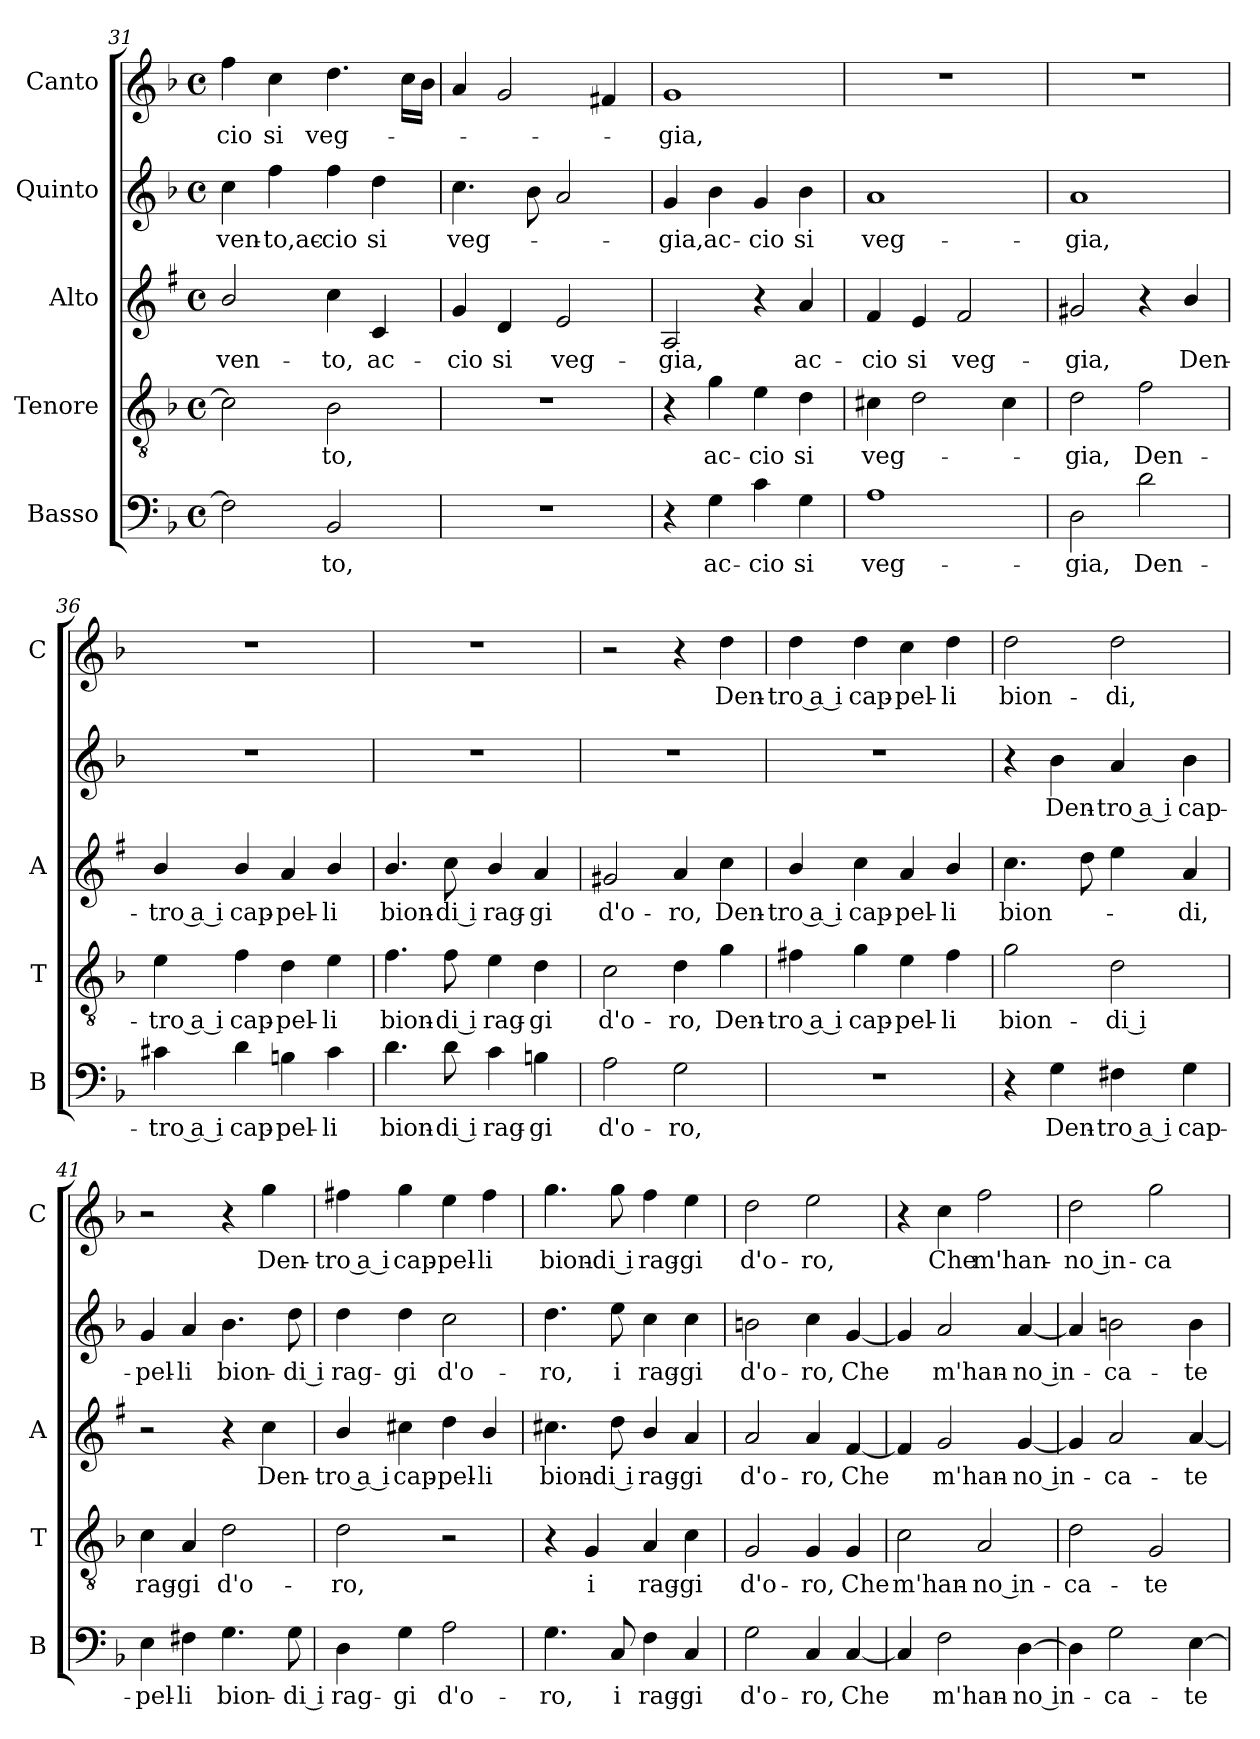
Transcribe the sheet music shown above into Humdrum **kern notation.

**kern	**text	**kern	**text	**kern	**text	**kern	**text	**kern	**text
*part5	*part5	*part4	*part4	*part3	*part3	*part2	*part2	*part1	*part1
*staff5	*staff5	*staff4	*staff4	*staff3	*staff3	*staff2	*staff2	*staff1	*staff1
*I"Basso	*	*I"Tenore	*	*I"Alto	*	*I"Quinto	*	*I"Canto	*
*I'B	*	*I'T	*	*I'A	*	*	*	*I'C	*
!!LO:LB:g=z
*clefF4	*	*clefGv2	*	*clefG2	*	*clefG2	*	*clefG2	*
*	*	*	*	*ITrd1c2	*	*	*	*	*
*k[b-]	*	*k[b-]	*	*k[b-]	*	*k[b-]	*	*k[b-]	*
*F:	*	*F:	*	*F:	*	*F:	*	*F:	*
*M4/4	*	*M4/4	*	*M4/4	*	*M4/4	*	*M4/4	*
*met(c)	*	*met(c)	*	*met(c)	*	*met(c)	*	*met(c)	*
=31	=31	=31	=31	=31	=31	=31	=31	=31	=31
!	!	!	!	!	!LO:LY:b	!	!LO:LY:b	!	!LO:LY:b
2F\]	.	2c\]	.	2a/	ven-	4cc\	ven-	4ff\	-cio
!	!	!	!	!	!	!	!LO:LY:b	!	!LO:LY:b
.	.	.	.	.	.	4ff\	-to,ac-	4cc\	si
!	!LO:LY:b	!	!LO:LY:b	!	!LO:LY:b	!	!LO:LY:b	!	!LO:LY:b
2BB-/	-to,	2B-\	-to,	4b-\	-to,	4ff\	-cio	4.dd\	veg-
!	!	!	!	!	!LO:LY:b	!	!LO:LY:b	!	!
.	.	.	.	4B-/	ac-	4dd\	si	.	.
.	.	.	.	.	.	.	.	16cc\LL	.
.	.	.	.	.	.	.	.	16b-\JJ	.
=32	=32	=32	=32	=32	=32	=32	=32	=32	=32
!	!	!	!	!	!LO:LY:b	!	!LO:LY:b	!	!
1r	.	1r	.	4f/	-cio	4.cc\	veg-	4a/	.
!	!	!	!	!	!LO:LY:b	!	!	!	!
.	.	.	.	4c/	si	.	.	2g/	.
.	.	.	.	.	.	8b-\	.	.	.
!	!	!	!	!	!LO:LY:b	!	!	!	!
.	.	.	.	2d/	veg-	2a/	.	.	.
.	.	.	.	.	.	.	.	4f#X/	.
=33	=33	=33	=33	=33	=33	=33	=33	=33	=33
!	!	!	!	!	!LO:LY:b	!	!LO:LY:b	!	!LO:LY:b
4r	.	4r	.	2G/	-gia,	4g/	-gia,	1g	-gia,
!	!LO:LY:b	!	!LO:LY:b	!	!	!	!LO:LY:b	!	!
4G\	ac-	4g\	ac-	.	.	4b-\	ac-	.	.
!	!LO:LY:b	!	!LO:LY:b	!	!	!	!LO:LY:b	!	!
4c\	-cio	4e\	-cio	4r	.	4g/	-cio	.	.
!	!LO:LY:b	!	!LO:LY:b	!	!LO:LY:b	!	!LO:LY:b	!	!
4G\	si	4d\	si	4g/	ac-	4b-\	si	.	.
=34	=34	=34	=34	=34	=34	=34	=34	=34	=34
!	!LO:LY:b	!	!LO:LY:b	!	!LO:LY:b	!	!LO:LY:b	!	!
1A	veg-	4c#X\	veg-	4e/	-cio	1a	veg-	1r	.
!	!	!	!	!	!LO:LY:b	!	!	!	!
.	.	2d\	.	4d/	si	.	.	.	.
!	!	!	!	!	!LO:LY:b	!	!	!	!
.	.	.	.	2e/	veg-	.	.	.	.
.	.	4c#\	.	.	.	.	.	.	.
=35	=35	=35	=35	=35	=35	=35	=35	=35	=35
!	!LO:LY:b	!	!LO:LY:b	!	!LO:LY:b	!	!LO:LY:b	!	!
2D\	-gia,	2d\	-gia,	2f#X/	-gia,	1a	-gia,	1r	.
!	!LO:LY:b	!	!LO:LY:b	!	!	!	!	!	!
2d\	Den-	2f\	Den-	4r	.	.	.	.	.
!	!	!	!	!	!LO:LY:b	!	!	!	!
.	.	.	.	4a/	Den-	.	.	.	.
=36	=36	=36	=36	=36	=36	=36	=36	=36	=36
!	!LO:LY:b	!	!LO:LY:b	!	!LO:LY:b	!	!	!	!
4c#X\	-tro a i	4e\	-tro a i	4a/	-tro a i	1r	.	1r	.
!	!LO:LY:b	!	!LO:LY:b	!	!LO:LY:b	!	!	!	!
4d\	cap-	4f\	cap-	4a/	cap-	.	.	.	.
!	!LO:LY:b	!	!LO:LY:b	!	!LO:LY:b	!	!	!	!
4Bn\	-pel-	4d\	-pel-	4g/	-pel-	.	.	.	.
!	!LO:LY:b	!	!LO:LY:b	!	!LO:LY:b	!	!	!	!
4c#\	-li	4e\	-li	4a/	-li	.	.	.	.
=37	=37	=37	=37	=37	=37	=37	=37	=37	=37
!	!LO:LY:b	!	!LO:LY:b	!	!LO:LY:b	!	!	!	!
4.d\	bion-	4.f\	bion-	4.a/	bion-	1r	.	1r	.
!	!LO:LY:b	!	!LO:LY:b	!	!LO:LY:b	!	!	!	!
8d\	-di i	8f\	-di i	8b-\	-di i	.	.	.	.
!	!LO:LY:b	!	!LO:LY:b	!	!LO:LY:b	!	!	!	!
4c\	rag-	4e\	rag-	4a/	rag-	.	.	.	.
!	!LO:LY:b	!	!LO:LY:b	!	!LO:LY:b	!	!	!	!
4Bn\	-gi	4d\	-gi	4g/	-gi	.	.	.	.
!!LO:PB:g=z
=38	=38	=38	=38	=38	=38	=38	=38	=38	=38
!	!LO:LY:b	!	!LO:LY:b	!	!LO:LY:b	!	!	!	!
2A\	d'o-	2c\	d'o-	2f#X/	d'o-	1r	.	2r	.
!	!LO:LY:b	!	!LO:LY:b	!	!LO:LY:b	!	!	!	!
2G\	-ro,	4d\	-ro,	4g/	-ro,	.	.	4r	.
!	!	!	!LO:LY:b	!	!LO:LY:b	!	!	!	!LO:LY:b
.	.	4g\	Den-	4b-\	Den-	.	.	4dd\	Den-
=39	=39	=39	=39	=39	=39	=39	=39	=39	=39
!	!	!	!LO:LY:b	!	!LO:LY:b	!	!	!	!LO:LY:b
1r	.	4f#X\	-tro a i	4a/	-tro a i	1r	.	4dd\	-tro a i
!	!	!	!LO:LY:b	!	!LO:LY:b	!	!	!	!LO:LY:b
.	.	4g\	cap-	4b-\	cap-	.	.	4dd\	cap-
!	!	!	!LO:LY:b	!	!LO:LY:b	!	!	!	!LO:LY:b
.	.	4e\	-pel-	4g/	-pel-	.	.	4cc\	-pel-
!	!	!	!LO:LY:b	!	!LO:LY:b	!	!	!	!LO:LY:b
.	.	4f#i\	-li	4a/	-li	.	.	4dd\	-li
=40	=40	=40	=40	=40	=40	=40	=40	=40	=40
!	!	!	!LO:LY:b	!	!LO:LY:b	!	!	!	!LO:LY:b
4r	.	2g\	bion-	4.b-\	bion-	4r	.	2dd\	bion-
!	!LO:LY:b	!	!	!	!	!	!LO:LY:b	!	!
4G\	Den-	.	.	.	.	4b-\	Den-	.	.
.	.	.	.	8cc\	.	.	.	.	.
!	!LO:LY:b	!	!LO:LY:b	!	!	!	!LO:LY:b	!	!LO:LY:b
4F#X\	-tro a i	2d\	-di i	4dd\	.	4a/	-tro a i	2dd\	-di,
!	!LO:LY:b	!	!	!	!LO:LY:b	!	!LO:LY:b	!	!
4G\	cap-	.	.	4g/	-di,	4b-\	cap-	.	.
=41	=41	=41	=41	=41	=41	=41	=41	=41	=41
!	!LO:LY:b	!	!LO:LY:b	!	!	!	!LO:LY:b	!	!
4E\	-pel-	4c\	rag-	2r	.	4g/	-pel-	2r	.
!	!LO:LY:b	!	!LO:LY:b	!	!	!	!LO:LY:b	!	!
4F#X\	-li	4A/	-gi	.	.	4a/	-li	.	.
!	!LO:LY:b	!	!LO:LY:b	!	!	!	!LO:LY:b	!	!
4.G\	bion-	2d\	d'o-	4r	.	4.b-\	bion-	4r	.
!	!	!	!	!	!LO:LY:b	!	!	!	!LO:LY:b
.	.	.	.	4b-\	Den-	.	.	4gg\	Den-
!	!LO:LY:b	!	!	!	!	!	!LO:LY:b	!	!
8G\	-di i	.	.	.	.	8dd\	-di i	.	.
=42	=42	=42	=42	=42	=42	=42	=42	=42	=42
!	!LO:LY:b	!	!LO:LY:b	!	!LO:LY:b	!	!LO:LY:b	!	!LO:LY:b
4D\	rag-	2d\	-ro,	4a/	-tro a i	4dd\	rag-	4ff#X\	-tro a i
!	!LO:LY:b	!	!	!	!LO:LY:b	!	!LO:LY:b	!	!LO:LY:b
4G\	-gi	.	.	4bn\	cap-	4dd\	-gi	4gg\	cap-
!	!LO:LY:b	!	!	!	!LO:LY:b	!	!LO:LY:b	!	!LO:LY:b
2A\	d'o-	2r	.	4cc\	-pel-	2cc\	d'o-	4ee\	-pel-
!	!	!	!	!	!LO:LY:b	!	!	!	!LO:LY:b
.	.	.	.	4a/	-li	.	.	4ff#\	-li
=43	=43	=43	=43	=43	=43	=43	=43	=43	=43
!	!LO:LY:b	!	!	!	!LO:LY:b	!	!LO:LY:b	!	!LO:LY:b
4.G\	-ro,	4r	.	4.bn\	bion-	4.dd\	-ro,	4.gg\	bion-
!	!	!	!LO:LY:b	!	!	!	!	!	!
.	.	4G/	i	.	.	.	.	.	.
!	!LO:LY:b	!	!	!	!LO:LY:b	!	!LO:LY:b	!	!LO:LY:b
8C/	i	.	.	8cc\	-di i	8ee\	i	8gg\	-di i
!	!LO:LY:b	!	!LO:LY:b	!	!LO:LY:b	!	!LO:LY:b	!	!LO:LY:b
4F\	rag-	4A/	rag-	4a/	rag-	4cc\	rag-	4ff\	rag-
!	!LO:LY:b	!	!LO:LY:b	!	!LO:LY:b	!	!LO:LY:b	!	!LO:LY:b
4C/	-gi	4c\	-gi	4g/	-gi	4cc\	-gi	4ee\	-gi
=44	=44	=44	=44	=44	=44	=44	=44	=44	=44
!	!LO:LY:b	!	!LO:LY:b	!	!LO:LY:b	!	!LO:LY:b	!	!LO:LY:b
2G\	d'o-	2G/	d'o-	2g/	d'o-	2bn\	d'o-	2dd\	d'o-
!	!LO:LY:b	!	!LO:LY:b	!	!LO:LY:b	!	!LO:LY:b	!	!LO:LY:b
4C/	-ro,	4G/	-ro,	4g/	-ro,	4cc\	-ro,	2ee\	-ro,
!	!LO:LY:b	!	!LO:LY:b	!	!LO:LY:b	!	!LO:LY:b	!	!
[4C/	Che	4G/	Che	[4e/	Che	[4g/	Che	.	.
!!LO:LB:g=z
=45	=45	=45	=45	=45	=45	=45	=45	=45	=45
!	!	!	!LO:LY:b	!	!	!	!	!	!
4C/]	.	2c\	m'han-	4e/]	.	4g/]	.	4r	.
!	!LO:LY:b	!	!	!	!LO:LY:b	!	!LO:LY:b	!	!LO:LY:b
2F\	m'han-	.	.	2f/	m'han-	2a/	m'han-	4cc\	Che
!	!	!	!LO:LY:b	!	!	!	!	!	!LO:LY:b
.	.	2A/	-no in-	.	.	.	.	2ff\	m'han-
!	!LO:LY:b	!	!	!	!LO:LY:b	!	!LO:LY:b	!	!
[4D\	-no in-	.	.	[4f/	-no in-	[4a/	-no in-	.	.
=46	=46	=46	=46	=46	=46	=46	=46	=46	=46
!	!	!	!LO:LY:b	!	!	!	!	!	!LO:LY:b
4D\]	.	2d\	-ca-	4f/]	.	4a/]	.	2dd\	-no in-
!	!LO:LY:b	!	!	!	!LO:LY:b	!	!LO:LY:b	!	!
2G\	-ca-	.	.	2g/	-ca-	2bn\	-ca-	.	.
!	!	!	!LO:LY:b	!	!	!	!	!	!LO:LY:b
.	.	2G/	-te-	.	.	.	.	2gg\	-ca-
!	!LO:LY:b	!	!	!	!LO:LY:b	!	!LO:LY:b	!	!
[4E\	-te-	.	.	[4g/	-te-	4b\	-te-	.	.
=	=	=	=	=	=	=	=	=	=
*-	*-	*-	*-	*-	*-	*-	*-	*-	*-
